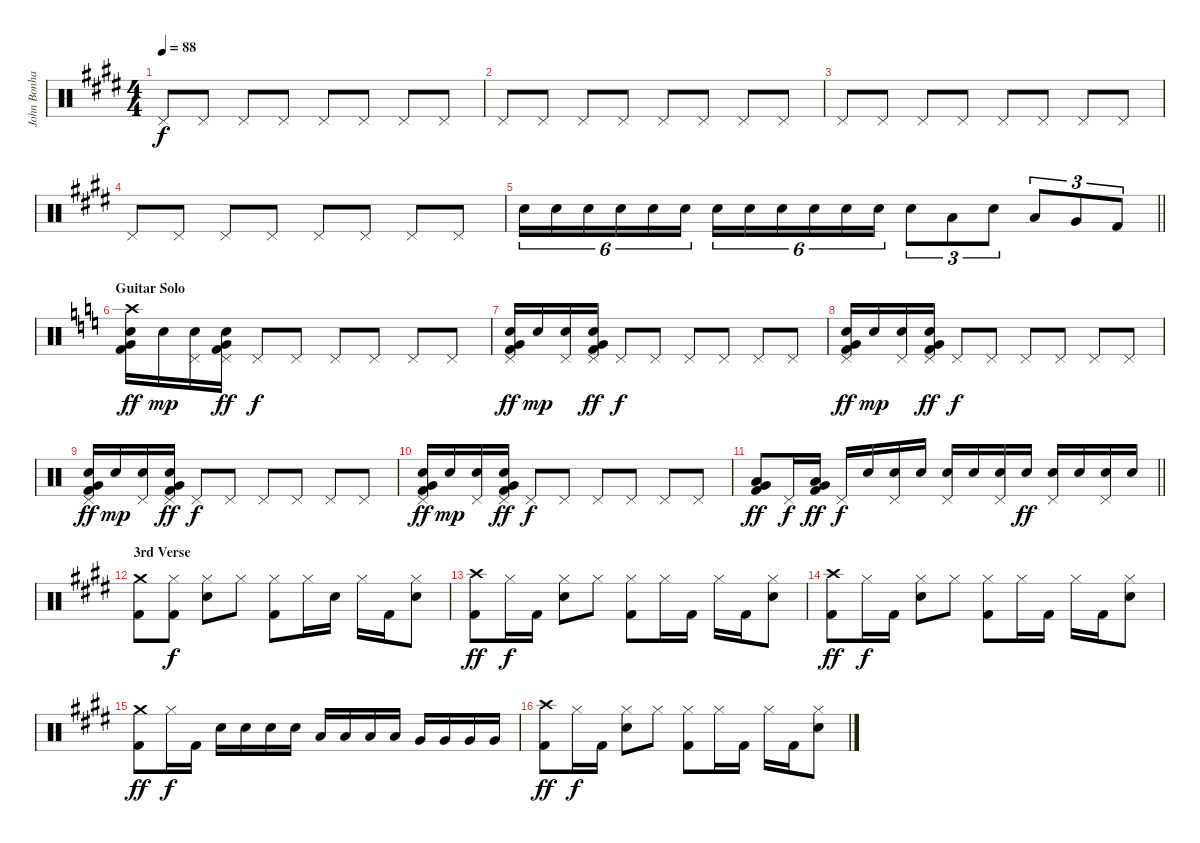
\track ("John Bonham Drums" "John Bonha") {instrument percussion}
\staff {score}
\articulation defaults
\ts (4 4)
\tempo 88
\clef neutral
\ks e "Pedal Hi-Hat (hit)".8{dy f} "Pedal Hi-Hat (hit)".8 "Pedal Hi-Hat (hit)".8 "Pedal Hi-Hat (hit)".8 "Pedal Hi-Hat (hit)".8 "Pedal Hi-Hat (hit)".8 "Pedal Hi-Hat (hit)".8 "Pedal Hi-Hat (hit)".8
|
"Pedal Hi-Hat (hit)".8 "Pedal Hi-Hat (hit)".8 "Pedal Hi-Hat (hit)".8 "Pedal Hi-Hat (hit)".8 "Pedal Hi-Hat (hit)".8 "Pedal Hi-Hat (hit)".8 "Pedal Hi-Hat (hit)".8 "Pedal Hi-Hat (hit)".8 |
"Pedal Hi-Hat (hit)".8 "Pedal Hi-Hat (hit)".8 "Pedal Hi-Hat (hit)".8 "Pedal Hi-Hat (hit)".8 "Pedal Hi-Hat (hit)".8 "Pedal Hi-Hat (hit)".8 "Pedal Hi-Hat (hit)".8 "Pedal Hi-Hat (hit)".8 |
"Pedal Hi-Hat (hit)".8 "Pedal Hi-Hat (hit)".8 "Pedal Hi-Hat (hit)".8 "Pedal Hi-Hat (hit)".8 "Pedal Hi-Hat (hit)".8 "Pedal Hi-Hat (hit)".8 "Pedal Hi-Hat (hit)".8 "Pedal Hi-Hat (hit)".8 |
\barLineRight lightlight "Snare (hit) 2".16{tu (6 4)} "Snare (hit) 2".16{tu (6 4)} "Snare (hit) 2".16{tu (6 4)} "Snare (hit) 2".16{tu (6 4)} "Snare (hit) 2".16{tu (6 4)} "Snare (hit) 2".16{tu (6 4)} "Snare (hit) 2".16{tu (6 4)} "Snare (hit) 2".16{tu (6 4)} "Snare (hit) 2".16{tu (6 4)} "Snare (hit) 2".16{tu (6 4)} "Snare (hit) 2".16{tu (6 4)} "Snare (hit) 2".16{tu (6 4)} "Snare (hit) 2".8{tu (3 2)} "Low Tom (hit)".8{tu (3 2)} "Snare (hit) 2".8{tu (3 2)} "Low Tom (hit)".8{tu (3 2)} "Very Low Tom (hit)".8{tu (3 2)} "Kick (hit) 2".8{tu (3 2)}
|
\section ("" "Guitar Solo")
\ks c
("Crash high (hit)" "Snare (hit) 2" "Very Low Tom (hit)" "Kick (hit) 2").16{dy ff} "Snare (hit) 2".16{dy mp} ("Pedal Hi-Hat (hit)" "Snare (hit) 2").16 ("Pedal Hi-Hat (hit)" "Snare (hit) 2" "Very Low Tom (hit)" "Kick (hit) 2").16{dy ff} "Pedal Hi-Hat (hit)".8{dy f} "Pedal Hi-Hat (hit)".8 "Pedal Hi-Hat (hit)".8 "Pedal Hi-Hat (hit)".8 "Pedal Hi-Hat (hit)".8 "Pedal Hi-Hat (hit)".8 |
("Pedal Hi-Hat (hit)" "Snare (hit) 2" "Very Low Tom (hit)" "Kick (hit) 2").16{dy ff} "Snare (hit) 2".16{dy mp} ("Pedal Hi-Hat (hit)" "Snare (hit) 2").16 ("Pedal Hi-Hat (hit)" "Snare (hit) 2" "Very Low Tom (hit)" "Kick (hit) 2").16{dy ff} "Pedal Hi-Hat (hit)".8{dy f} "Pedal Hi-Hat (hit)".8 "Pedal Hi-Hat (hit)".8 "Pedal Hi-Hat (hit)".8 "Pedal Hi-Hat (hit)".8 "Pedal Hi-Hat (hit)".8 |
("Pedal Hi-Hat (hit)" "Snare (hit) 2" "Very Low Tom (hit)" "Kick (hit) 2").16{dy ff} "Snare (hit) 2".16{dy mp} ("Pedal Hi-Hat (hit)" "Snare (hit) 2").16 ("Pedal Hi-Hat (hit)" "Snare (hit) 2" "Very Low Tom (hit)" "Kick (hit) 2").16{dy ff} "Pedal Hi-Hat (hit)".8{dy f} "Pedal Hi-Hat (hit)".8 "Pedal Hi-Hat (hit)".8 "Pedal Hi-Hat (hit)".8 "Pedal Hi-Hat (hit)".8 "Pedal Hi-Hat (hit)".8 |
("Pedal Hi-Hat (hit)" "Snare (hit) 2" "Very Low Tom (hit)" "Kick (hit) 2").16{dy ff} "Snare (hit) 2".16{dy mp} ("Pedal Hi-Hat (hit)" "Snare (hit) 2").16 ("Pedal Hi-Hat (hit)" "Snare (hit) 2" "Very Low Tom (hit)" "Kick (hit) 2").16{dy ff} "Pedal Hi-Hat (hit)".8{dy f} "Pedal Hi-Hat (hit)".8 "Pedal Hi-Hat (hit)".8 "Pedal Hi-Hat (hit)".8 "Pedal Hi-Hat (hit)".8 "Pedal Hi-Hat (hit)".8 |
("Pedal Hi-Hat (hit)" "Snare (hit) 2" "Very Low Tom (hit)" "Kick (hit) 2").16{dy ff} "Snare (hit) 2".16{dy mp} ("Pedal Hi-Hat (hit)" "Snare (hit) 2").16 ("Pedal Hi-Hat (hit)" "Snare (hit) 2" "Very Low Tom (hit)" "Kick (hit) 2").16{dy ff} "Pedal Hi-Hat (hit)".8{dy f} "Pedal Hi-Hat (hit)".8 "Pedal Hi-Hat (hit)".8 "Pedal Hi-Hat (hit)".8 "Pedal Hi-Hat (hit)".8 "Pedal Hi-Hat (hit)".8 |
\barLineRight lightlight
("Very Low Tom (hit)" "Low Tom (hit)" "Kick (hit) 2").8{dy ff} "Pedal Hi-Hat (hit)".16{dy f} ("Very Low Tom (hit)" "Low Tom (hit)" "Kick (hit) 2").16{dy ff} "Pedal Hi-Hat (hit)".16{dy f} "Snare (hit) 2".16 ("Pedal Hi-Hat (hit)" "Snare (hit) 2").16 "Snare (hit) 2".16 ("Pedal Hi-Hat (hit)" "Snare (hit) 2").16 "Snare (hit) 2".16 ("Pedal Hi-Hat (hit)" "Snare (hit) 2").16 "Snare (hit) 2".16{dy ff} ("Pedal Hi-Hat (hit)" "Snare (hit) 2").16 "Snare (hit) 2".16 ("Pedal Hi-Hat (hit)" "Snare (hit) 2").16 "Snare (hit) 2".16 |
\section ("" "3rd Verse")
\ks e
("Crash medium (hit)" "Kick (hit) 2").8 ("Hi-Hat (closed)" "Kick (hit) 2").8{dy f} ("Hi-Hat (closed)" "Snare (hit) 2").8 "Hi-Hat (closed)".8 ("Hi-Hat (closed)" "Kick (hit) 2").8 "Hi-Hat (closed)".16 "Snare (hit) 2".16 "Hi-Hat (closed)".16 "Kick (hit) 2".16 ("Hi-Hat (closed)" "Snare (hit) 2").8 |
("Crash high (hit)" "Kick (hit) 2").8{dy ff} "Hi-Hat (closed)".16{dy f} "Kick (hit) 2".16 ("Hi-Hat (closed)" "Snare (hit) 2").8 "Hi-Hat (closed)".8 ("Hi-Hat (closed)" "Kick (hit) 2").8 "Hi-Hat (closed)".16 "Kick (hit) 2".16 "Hi-Hat (closed)".16 "Kick (hit) 2".16 ("Hi-Hat (closed)" "Snare (hit) 2").8 |
("Crash high (hit)" "Kick (hit) 2").8{dy ff} "Hi-Hat (closed)".16{dy f} "Kick (hit) 2".16 ("Hi-Hat (closed)" "Snare (hit) 2").8 "Hi-Hat (closed)".8 ("Hi-Hat (closed)" "Kick (hit) 2").8 "Hi-Hat (closed)".16 "Kick (hit) 2".16 "Hi-Hat (closed)".16 "Kick (hit) 2".16 ("Hi-Hat (closed)" "Snare (hit) 2").8 |
("Crash medium (hit)" "Kick (hit) 2").8{dy ff} "Hi-Hat (closed)".16{dy f} "Kick (hit) 2".16 "Snare (hit) 2".16 "Snare (hit) 2".16 "Snare (hit) 2".16 "Snare (hit) 2".16 "Low Tom (hit)".16 "Low Tom (hit)".16 "Low Tom (hit)".16 "Low Tom (hit)".16 "Very Low Tom (hit)".16 "Very Low Tom (hit)".16 "Very Low Tom (hit)".16 "Very Low Tom (hit)".16 |
("Crash high (hit)" "Kick (hit) 2").8{dy ff} "Hi-Hat (closed)".16{dy f} "Kick (hit) 2".16 ("Hi-Hat (closed)" "Snare (hit) 2").8 "Hi-Hat (closed)".8 ("Hi-Hat (closed)" "Kick (hit) 2").8 "Hi-Hat (closed)".16 "Kick (hit) 2".16 "Hi-Hat (closed)".16 "Kick (hit) 2".16 ("Hi-Hat (closed)" "Snare (hit) 2").8
